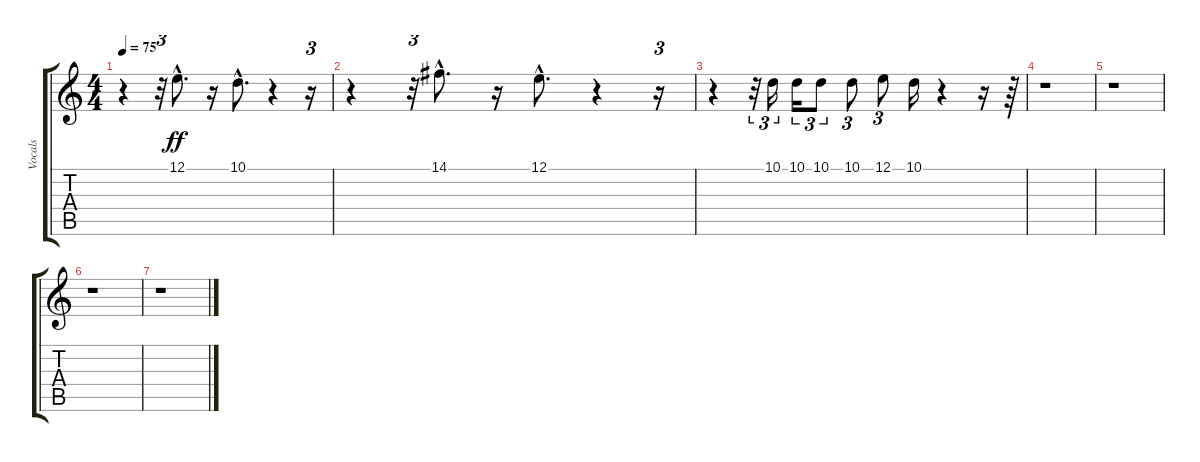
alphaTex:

\track ("Vocals" "Vocals") {instrument vibraphone}
\staff {score tabs}
\tuning (E4 B3 G3 D3 A2 E2) {hide}
\ts (4 4)
\tempo 75
\clef g2
\ks c
r.4{dy ff} r.32{tu (3 2)} 12.1{hac}.8{d} r.16 10.1{hac}.8{d} r.4 r.16{tu (3 2)} |
r.4 r.32{tu (3 2)} 14.1{hac}.8{d} r.16 12.1{hac}.8{d} r.4 r.16{tu (3 2)} |
r.4 r.32{tu (3 2)} 10.1.16{tu (3 2)} 10.1.16{tu (3 2)} 10.1.8{tu (3 2)} 10.1.8{tu (3 2)} 12.1.8{tu (3 2)} 10.1.16 r.4 r.16 r.64 |
r.1 |
r.1 |
r.1 |
r.1
